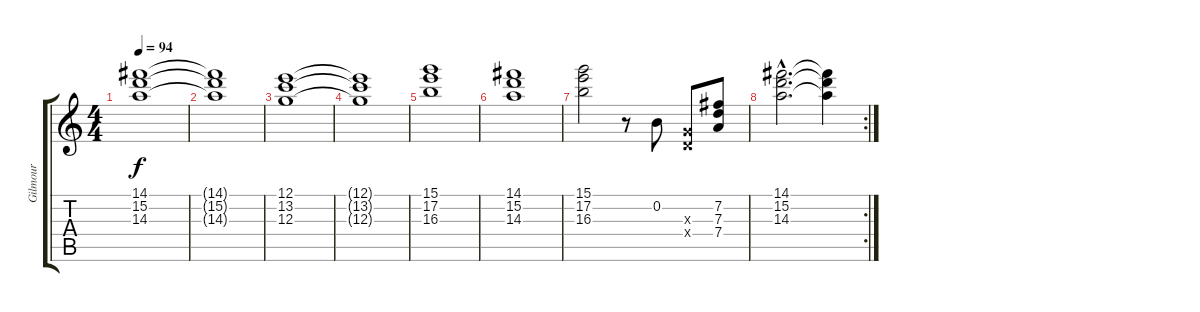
\track ("Gilmour" "Gilmour") {instrument distortionguitar}
\staff {score tabs}
\tuning (E4 B3 G3 D3 A2 E2) {hide}
\ts (4 4)
\tempo 94
\clef g2
\ks c
(14.1 15.2 14.3).1{dy f} |
(14.1{t} 15.2{t} 14.3{t}).1 |
(12.1 13.2 12.3).1 |
(12.1{t} 13.2{t} 12.3{t}).1 |
(15.1 17.2 16.3).1 |
(14.1 15.2 14.3).1 |
(15.1 17.2 16.3).2 r.8 0.2.8 (0.3{x} 0.4{x}).8 (7.2 7.3 7.4).8 |
\rc 2
(14.1{hac} 15.2{hac} 14.3{hac}).2{d} (14.1{t} 15.2{t} 14.3{t}).4
